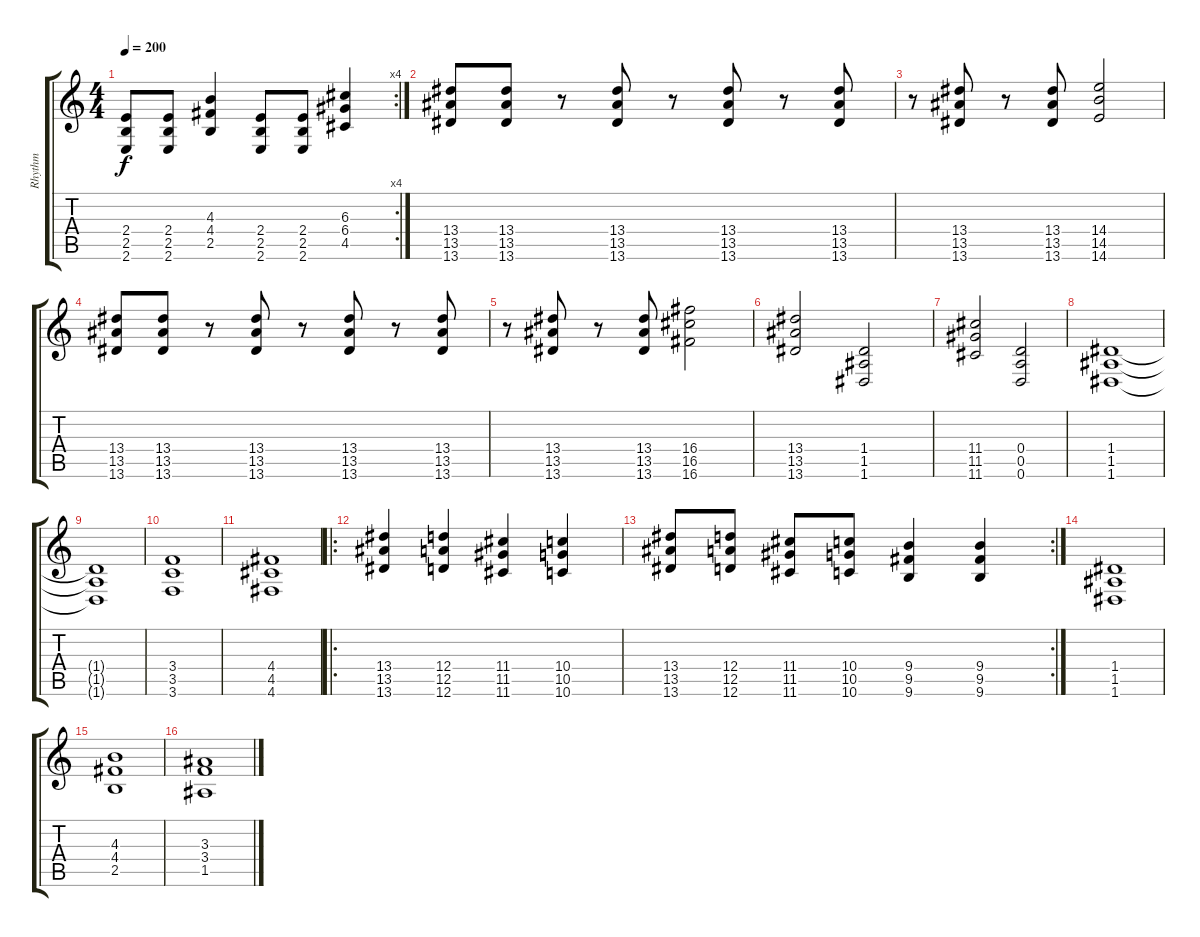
\track ("Rhythm" "Rhythm") {instrument distortionguitar}
\staff {score tabs}
\tuning (E4 B3 G3 D3 A2 D2) {hide}
\rc 4
\ts (4 4)
\tempo 200
\clef g2
\ks c
(2.4 2.5 2.6).8{dy f} (2.4 2.5 2.6).8 (4.3 4.4 2.5).4 (2.4 2.5 2.6).8 (2.4 2.5 2.6).8 (6.3 6.4 4.5).4 |
(13.4 13.5 13.6).8 (13.4 13.5 13.6).8 r.8 (13.4 13.5 13.6).8 r.8 (13.4 13.5 13.6).8 r.8 (13.4 13.5 13.6).8 |
r.8 (13.4 13.5 13.6).8 r.8 (13.4 13.5 13.6).8 (14.4 14.5 14.6).2 |
(13.4 13.5 13.6).8 (13.4 13.5 13.6).8 r.8 (13.4 13.5 13.6).8 r.8 (13.4 13.5 13.6).8 r.8 (13.4 13.5 13.6).8 |
r.8 (13.4 13.5 13.6).8 r.8 (13.4 13.5 13.6).8 (16.4 16.5 16.6).2 |
(13.4 13.5 13.6).2 (1.4 1.5 1.6).2 |
(11.4 11.5 11.6).2 (0.4 0.5 0.6).2 |
(1.4 1.5 1.6).1 |
(1.4{t} 1.5{t} 1.6{t}).1 |
(3.4 3.5 3.6).1 |
(4.4 4.5 4.6).1 |
\ro
(13.4 13.5 13.6).4 (12.4 12.5 12.6).4 (11.4 11.5 11.6).4 (10.4 10.5 10.6).4 |
\rc 2
(13.4 13.5 13.6).8 (12.4 12.5 12.6).8 (11.4 11.5 11.6).8 (10.4 10.5 10.6).8 (9.4 9.5 9.6).4 (9.4 9.5 9.6).4 |
(1.4 1.5 1.6).1 |
(4.3 4.4 2.5).1 |
(3.3 3.4 1.5).1
